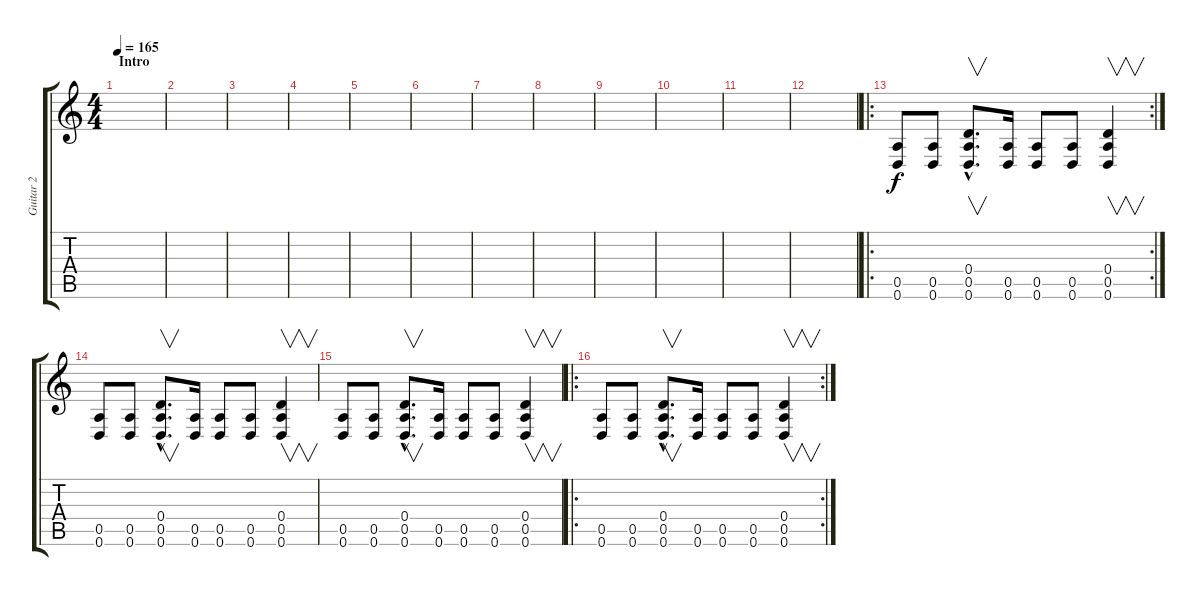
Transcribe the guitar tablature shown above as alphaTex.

\track ("Guitar 2" "Guitar 2") {instrument distortionguitar}
\staff {score tabs}
\tuning (E4 B3 G3 D3 A2 D2) {hide}
\ts (4 4)
\section ("" "Intro")
\tempo 165
\clef g2
\ks c
|
|
|
|
|
|
|
|
|
|
|
|
\ro
\rc 2
\section ("" "")
(0.5 0.6).8 (0.5 0.6).8 (0.4{hac} 0.5{hac} 0.6{hac}).8{v d} (0.5 0.6).16 (0.5 0.6).8 (0.5 0.6).8 (0.4 0.5 0.6).4{v} |
(0.5 0.6).8 (0.5 0.6).8 (0.4{hac} 0.5{hac} 0.6{hac}).8{v d} (0.5 0.6).16 (0.5 0.6).8 (0.5 0.6).8 (0.4 0.5 0.6).4{v} |
(0.5 0.6).8 (0.5 0.6).8 (0.4{hac} 0.5{hac} 0.6{hac}).8{v d} (0.5 0.6).16 (0.5 0.6).8 (0.5 0.6).8 (0.4 0.5 0.6).4{v} |
\ro
\rc 2
(0.5 0.6).8 (0.5 0.6).8 (0.4{hac} 0.5{hac} 0.6{hac}).8{v d} (0.5 0.6).16 (0.5 0.6).8 (0.5 0.6).8 (0.4 0.5 0.6).4{v}
